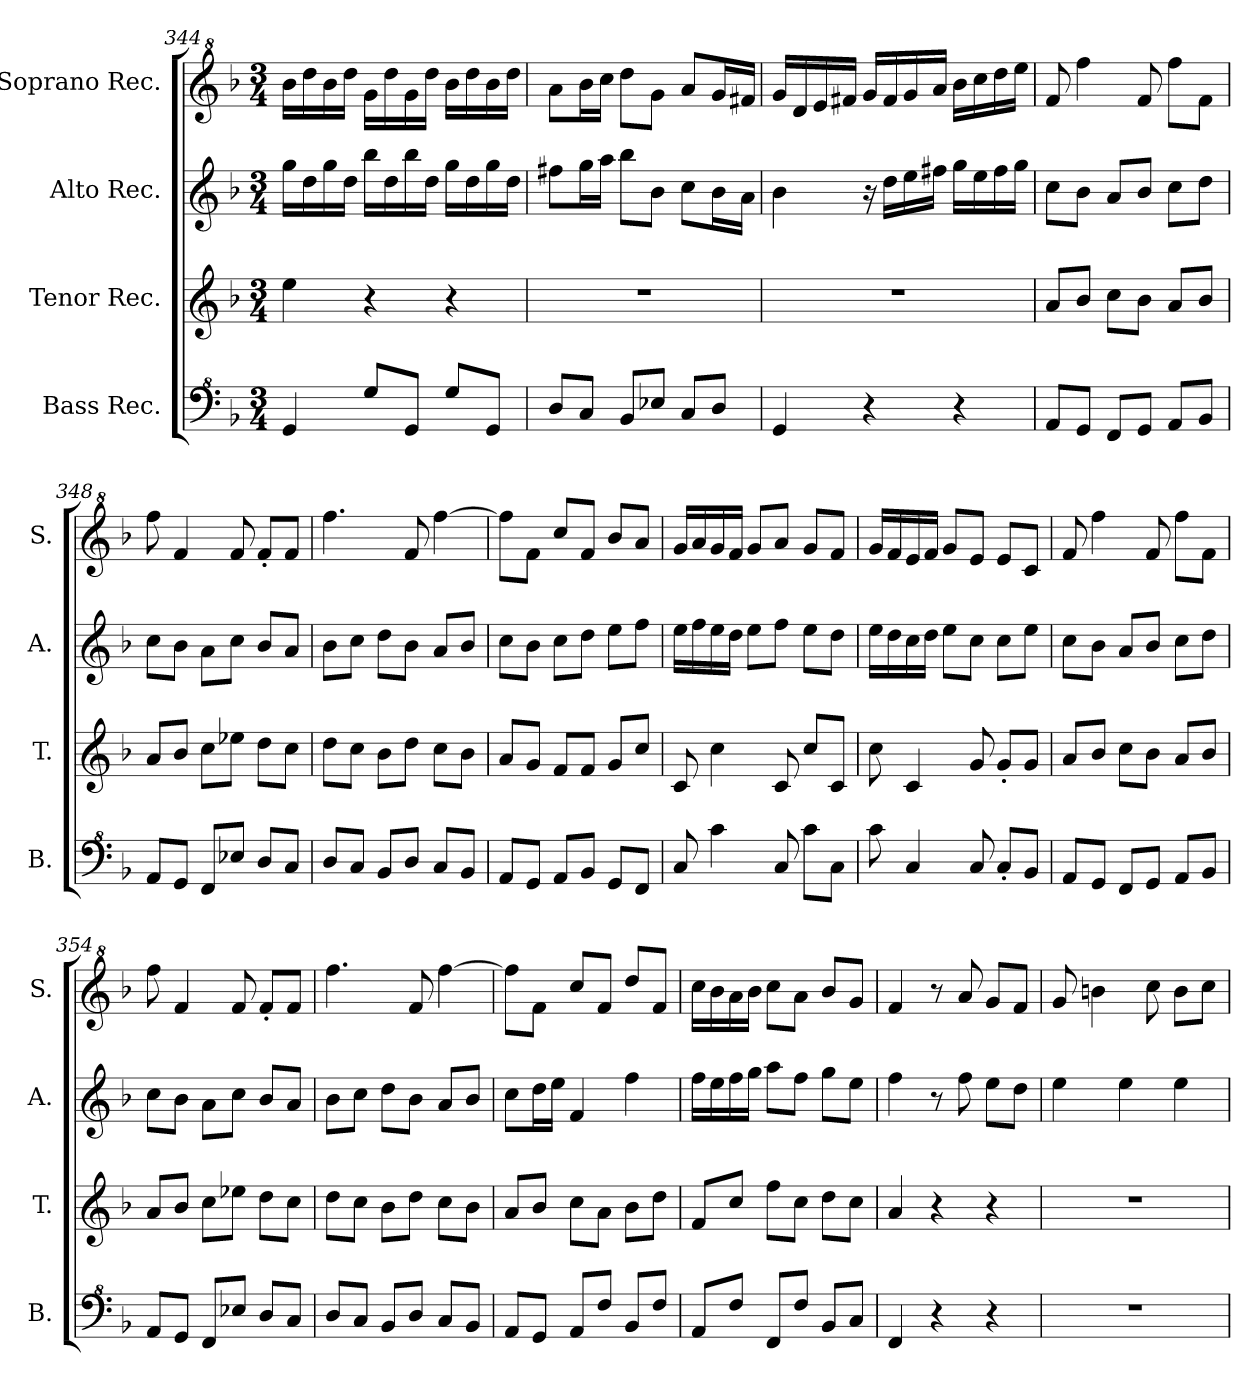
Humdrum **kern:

**kern	**kern	**kern	**kern
*part4	*part3	*part2	*part1
*staff4	*staff3	*staff2	*staff1
*I"Bass Rec.	*I"Tenor Rec.	*I"Alto Rec.	*I"Soprano Rec.
*I'B.	*I'T.	*I'A.	*I'S.
*clefF^4	*clefG2	*clefG2	*clefG^2
*k[b-]	*k[b-]	*k[b-]	*k[b-]
*M3/4	*M3/4	*M3/4	*M3/4
=344	=344	=344	=344
4G/	4ee\	16gg\LL	16bb-\LL
.	.	16dd\	16ddd\
.	.	16gg\	16bb-\
.	.	16dd\JJ	16ddd\JJ
8g/L	4r	16bb-\LL	16gg\LL
.	.	16dd\	16ddd\
8G/J	.	16bb-\	16gg\
.	.	16dd\JJ	16ddd\JJ
8g/L	4r	16gg\LL	16bb-\LL
.	.	16dd\	16ddd\
8G/J	.	16gg\	16bb-\
.	.	16dd\JJ	16ddd\JJ
=345	=345	=345	=345
8d/L	2.r	8ff#X\L	8aa\L
8c/J	.	16gg\L	16bb-\L
.	.	16aa\JJ	16ccc\JJ
8B-/L	.	8bb-\L	8ddd\L
8e-X/J	.	8b-\J	8gg\J
8c/L	.	8cc\L	8aa/L
8d/J	.	16b-\L	16gg/L
.	.	16a\JJ	16ff#X/JJ
=346	=346	=346	=346
4G/	2.r	4b-\	16gg/LL
.	.	.	16dd/
.	.	.	16ee/
.	.	.	16ff#X/JJ
4r	.	16r	16gg/LL
.	.	16dd\LL	16ff#/
.	.	16ee\	16gg/
.	.	16ff#X\JJ	16aa/JJ
4r	.	16gg\LL	16bb-\LL
.	.	16ee\	16ccc\
.	.	16ff#\	16ddd\
.	.	16gg\JJ	16eee\JJ
=347	=347	=347	=347
8A/L	8a/L	8cc\L	8ff/
8G/J	8b-/J	8b-\J	4fff\
8F/L	8cc\L	8a/L	.
8G/J	8b-\J	8b-/J	8ff/
8A/L	8a/L	8cc\L	8fff\L
8B-/J	8b-/J	8dd\J	8ff\J
!!LO:LB:g=z
=348	=348	=348	=348
8A/L	8a/L	8cc\L	8fff\
8G/J	8b-/J	8b-\J	4ff/
8F/L	8cc\L	8a\L	.
8e-X/J	8ee-X\J	8cc\J	8ff/
8d/L	8dd\L	8b-/L	8ff'/L
8c/J	8cc\J	8a/J	8ff/J
=349	=349	=349	=349
8d/L	8dd\L	8b-\L	4.fff\
8c/J	8cc\J	8cc\J	.
8B-/L	8b-\L	8dd\L	.
8d/J	8dd\J	8b-\J	8ff/
8c/L	8cc\L	8a/L	[4fff\
8B-/J	8b-\J	8b-/J	.
=350	=350	=350	=350
8A/L	8a/L	8cc\L	8fff\L]
8G/J	8g/J	8b-\J	8ff\J
8A/L	8f/L	8cc\L	8ccc/L
8B-/J	8f/J	8dd\J	8ff/J
8G/L	8g/L	8ee\L	8bb-/L
8F/J	8cc/J	8ff\J	8aa/J
=351	=351	=351	=351
8c/	8c/	16ee\LL	16gg/LL
.	.	16ff\	16aa/
4cc\	4cc\	16ee\	16gg/
.	.	16dd\JJ	16ff/JJ
.	.	8ee\L	8gg/L
8c/	8c/	8ff\J	8aa/J
8cc\L	8cc/L	8ee\L	8gg/L
8c\J	8c/J	8dd\J	8ff/J
=352	=352	=352	=352
8cc\	8cc\	16ee\LL	16gg/LL
.	.	16dd\	16ff/
4c/	4c/	16cc\	16ee/
.	.	16dd\JJ	16ff/JJ
.	.	8ee\L	8gg/L
8c/	8g/	8cc\J	8ee/J
8c'/L	8g'/L	8cc\L	8ee/L
8B-/J	8g/J	8ee\J	8cc/J
=353	=353	=353	=353
8A/L	8a/L	8cc\L	8ff/
8G/J	8b-/J	8b-\J	4fff\
8F/L	8cc\L	8a/L	.
8G/J	8b-\J	8b-/J	8ff/
8A/L	8a/L	8cc\L	8fff\L
8B-/J	8b-/J	8dd\J	8ff\J
=354	=354	=354	=354
8A/L	8a/L	8cc\L	8fff\
8G/J	8b-/J	8b-\J	4ff/
8F/L	8cc\L	8a\L	.
8e-X/J	8ee-X\J	8cc\J	8ff/
8d/L	8dd\L	8b-/L	8ff'/L
8c/J	8cc\J	8a/J	8ff/J
=355	=355	=355	=355
8d/L	8dd\L	8b-\L	4.fff\
8c/J	8cc\J	8cc\J	.
8B-/L	8b-\L	8dd\L	.
8d/J	8dd\J	8b-\J	8ff/
8c/L	8cc\L	8a/L	[4fff\
8B-/J	8b-\J	8b-/J	.
=356	=356	=356	=356
8A/L	8a/L	8cc\L	8fff\L]
8G/J	8b-/J	16dd\L	8ff\J
.	.	16ee\JJ	.
8A/L	8cc\L	4f/	8ccc/L
8f/J	8a\J	.	8ff/J
8B-/L	8b-\L	4ff\	8ddd/L
8f/J	8dd\J	.	8ff/J
!!LO:PB:g=z
=357	=357	=357	=357
8A/L	8f/L	16ff\LL	16ccc\LL
.	.	16ee\	16bb-\
8f/J	8cc/J	16ff\	16aa\
.	.	16gg\JJ	16bb-\JJ
8F/L	8ff\L	8aa\L	8ccc\L
8f/J	8cc\J	8ff\J	8aa\J
8B-/L	8dd\L	8gg\L	8bb-/L
8c/J	8cc\J	8ee\J	8gg/J
=358	=358	=358	=358
4F/	4a/	4ff\	4ff/
4r	4r	8r	8r
.	.	8ff\	8aa/
4r	4r	8ee\L	8gg/L
.	.	8dd\J	8ff/J
=359	=359	=359	=359
2.r	2.r	4ee\	8gg/
.	.	.	4bbn\
.	.	4ee\	.
.	.	.	8ccc\
.	.	4ee\	8bb\L
.	.	.	8ccc\J
=	=	=	=
*-	*-	*-	*-
